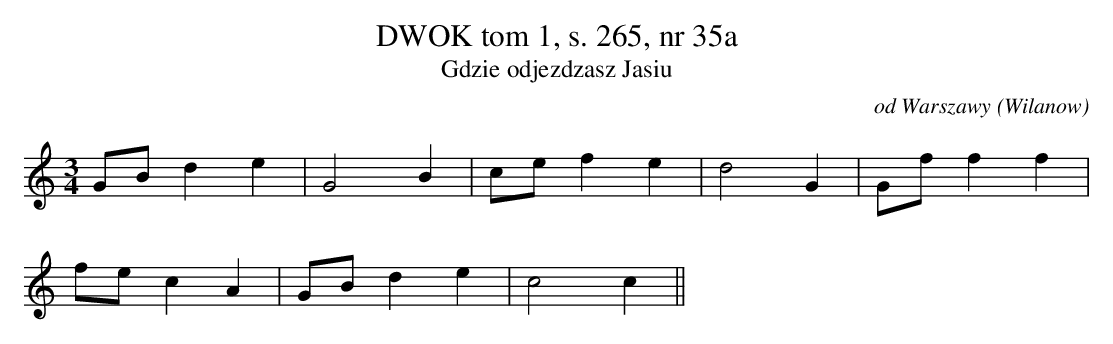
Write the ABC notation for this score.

X:1
T:DWOK tom 1, s. 265, nr 35a
T:Gdzie odjezdzasz Jasiu
O:od Warszawy (Wilanow)
M:3/4
L:1/8
K:C
GBd2e2 | G4B2 | cef2e2 | d4G2 |Gff2f2 |
 fec2A2 | GBd2e2 | c4c2||
